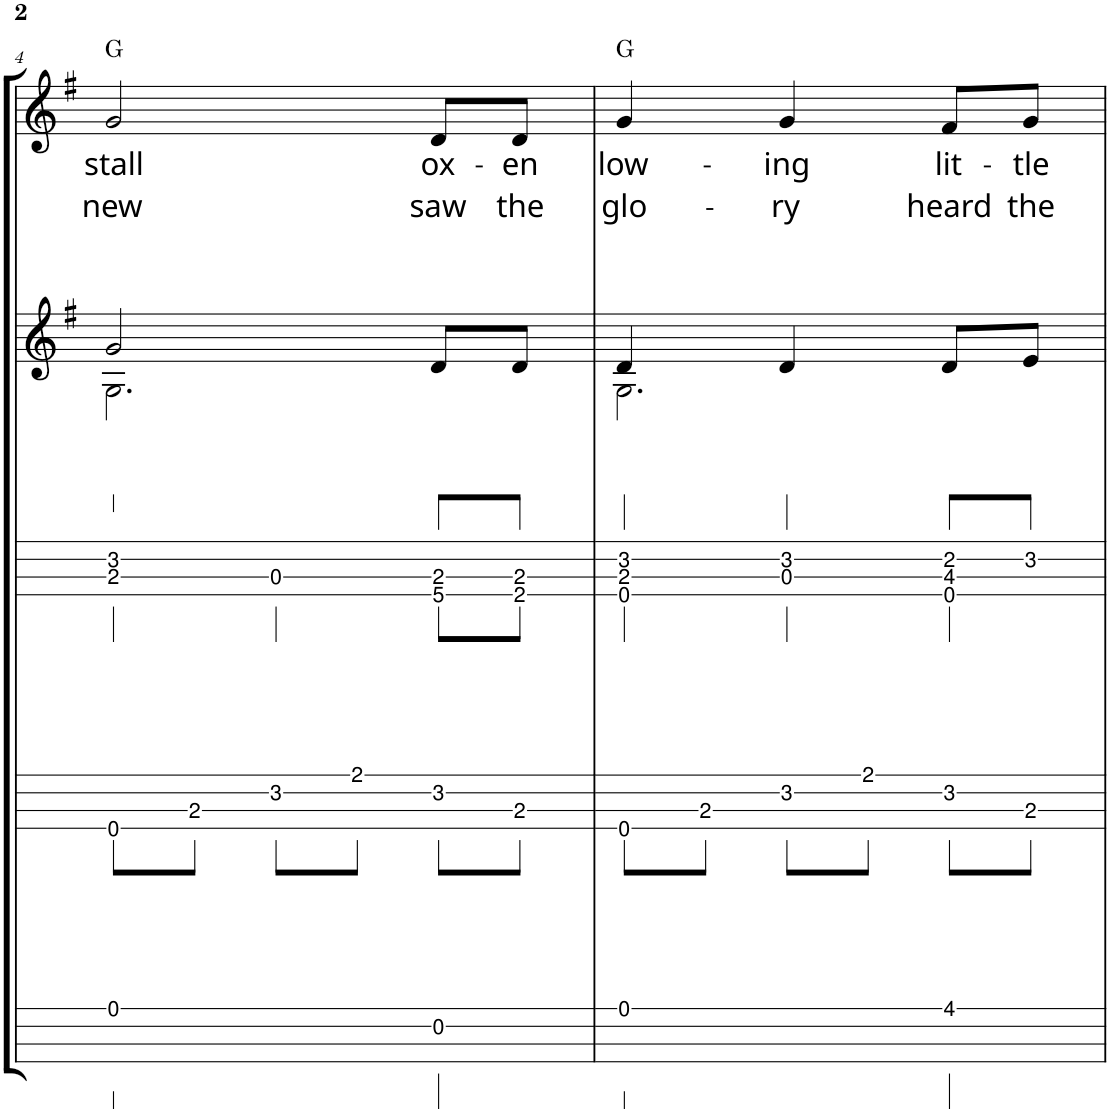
**kern	**kern	**kern	**kern	**kern	**text	**text	**harte
*part5	*part4	*part3	*part2	*part1	*part1	*part1	*part1
*staff5	*staff4	*staff3	*staff2	*staff1	*staff1	*staff1	*
*I"Bass	*I"Ukulele	*I"Ukulele	*I"Dulcimer	*I"Mandolin	*	*	*
!!LO:PB:g=z
*	*	*	*clefG2	*clefG2	*	*	*
*k[f#]	*k[f#]	*k[f#]	*k[f#]	*k[f#]	*	*	*
*G:	*G:	*G:	*G:	*G:	*	*	*
*M3/4	*M3/4	*M3/4	*M3/4	*M3/4	*	*	*
=4	=4	=4	=4	=4	=4	=4	=4
*	*	*^	*^	*	*	*	*
!	!	!	!	!	!	!	!LO:LY:b	!LO:LY:b	!
2GG\	8G\L	2g/	4d\	2g/	2.G\	2g/	stall	new	G:maj
.	8d\J	.	.	.	.	.	.	.	.
.	8g\L	.	4c\	.	.	.	.	.	.
.	8b\J	.	.	.	.	.	.	.	.
!	!	!	!	!	!	!	!LO:LY:b	!LO:LY:b	!
4DD\	8g\L	8d/L	8c\L	8d/L	.	8d/L	ox-	saw	.
!	!	!	!	!	!	!	!LO:LY:b	!LO:LY:b	!
.	8d\J	8d/J	8A\J	8d/J	.	8d/J	-en	the	.
=5	=5	=5	=5	=5	=5	=5	=5	=5	=5
!	!	!	!	!	!	!	!LO:LY:b	!LO:LY:b	!
2GG\	8G\L	4g/	4G\ 4d\	4d/	2.G\	4g/	low-	glo-	G:maj
.	8d\J	.	.	.	.	.	.	.	.
!	!	!	!	!	!	!	!LO:LY:b	!LO:LY:b	!
.	8g\L	4g/	4c\	4d/	.	4g/	-ing	-ry	.
.	8b\J	.	.	.	.	.	.	.	.
!	!	!	!	!	!	!	!LO:LY:b	!LO:LY:b	!
4BB\	8g\L	8f#/L	4G\ 4e\	8d/L	.	8f#/L	lit-	heard	.
!	!	!	!	!	!	!	!LO:LY:b	!LO:LY:b	!
.	8d\J	8g/J	.	8e/J	.	8g/J	-tle	the	.
*	*	*v	*v	*	*	*	*	*	*
*	*	*	*v	*v	*	*	*	*
=	=	=	=	=	=	=	=
*-	*-	*-	*-	*-	*-	*-	*-
